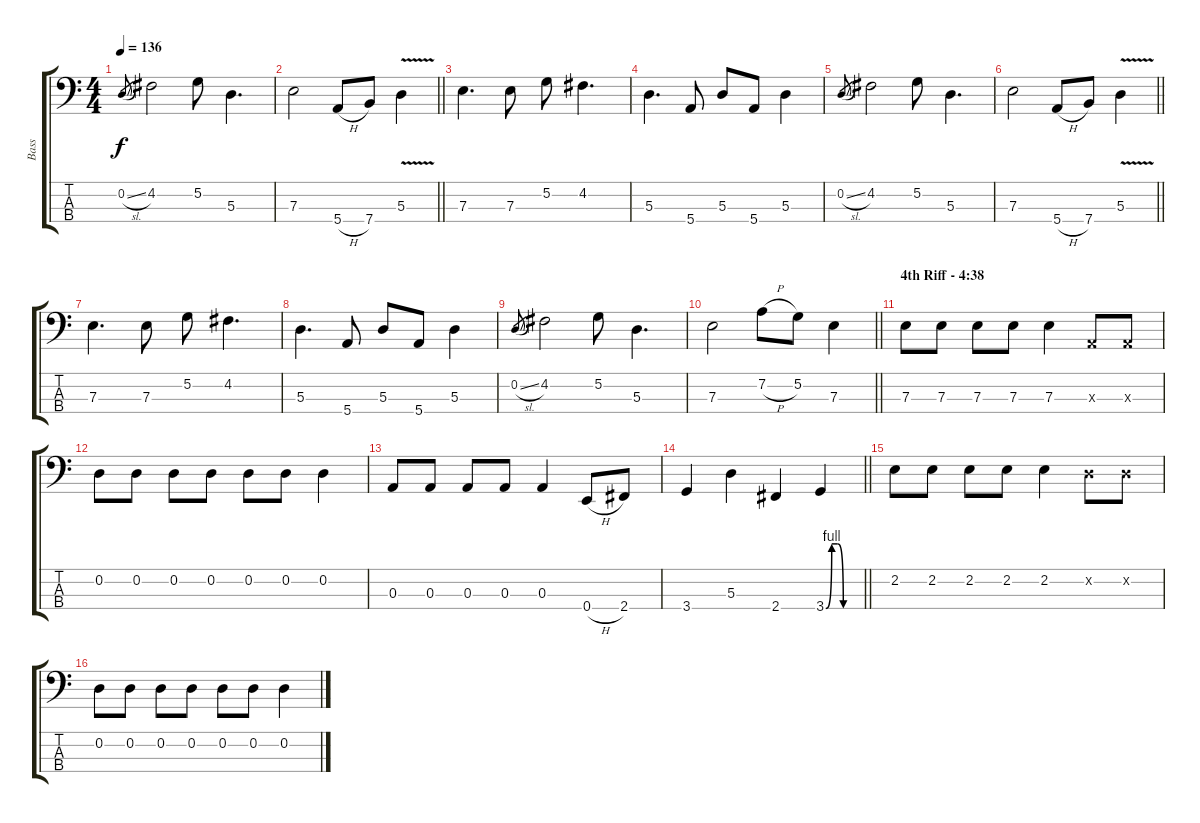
\track ("Bass" "Bass") {instrument electricbassfinger}
\staff {score tabs}
\tuning (G2 D2 A1 E1) {hide}
\ts (4 4)
\tempo 136
\clef f4
\ks c
0.2{sl}.8{gr dy f} 4.2.2 5.2.8 5.3.4{d} |
\barLineRight lightlight
7.3.2 5.4{h}.8 7.4.8 5.3{v}.4 |
7.3.4{d} 7.3.8 5.2.8 4.2.4{d} |
5.3.4{d} 5.4.8 5.3.8 5.4.8 5.3.4 |
0.2{sl}.8{gr} 4.2.2 5.2.8 5.3.4{d} |
\barLineRight lightlight
7.3.2 5.4{h}.8 7.4.8 5.3{v}.4 |
7.3.4{d} 7.3.8 5.2.8 4.2.4{d} |
5.3.4{d} 5.4.8 5.3.8 5.4.8 5.3.4 |
0.2{sl}.8{gr} 4.2.2 5.2.8 5.3.4{d} |
\barLineRight lightlight
7.3.2 7.2{h}.8 5.2.8 7.3.4 |
\section ("" "4th Riff - 4:38")
7.3.8 7.3.8 7.3.8 7.3.8 7.3.4 0.3{x}.8 0.3{x}.8 |
0.2.8 0.2.8 0.2.8 0.2.8 0.2.8 0.2.8 0.2.4 |
0.3.8 0.3.8 0.3.8 0.3.8 0.3.4 0.4{h}.8 2.4.8 |
\barLineRight lightlight
3.4.4 5.3.4 2.4.4 3.4{be (custom 0 0 10 4 20 4 30 0 60 0)}.4 |
2.2.8 2.2.8 2.2.8 2.2.8 2.2.4 0.2{x}.8 0.2{x}.8 |
0.2.8 0.2.8 0.2.8 0.2.8 0.2.8 0.2.8 0.2.4
